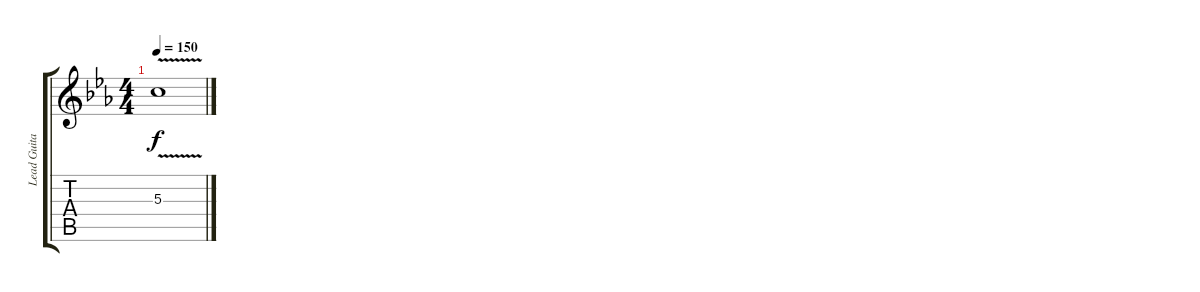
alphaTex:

\track ("Lead Guitar: Mikael Bakajev" "Lead Guita") {instrument overdrivenguitar}
\staff {score tabs}
\tuning (E4 B3 G3 D3 A2 E2) {hide}
\ts (4 4)
\tempo 150
\clef g2
\ks cminor
5.3{v}.1{dy f}
